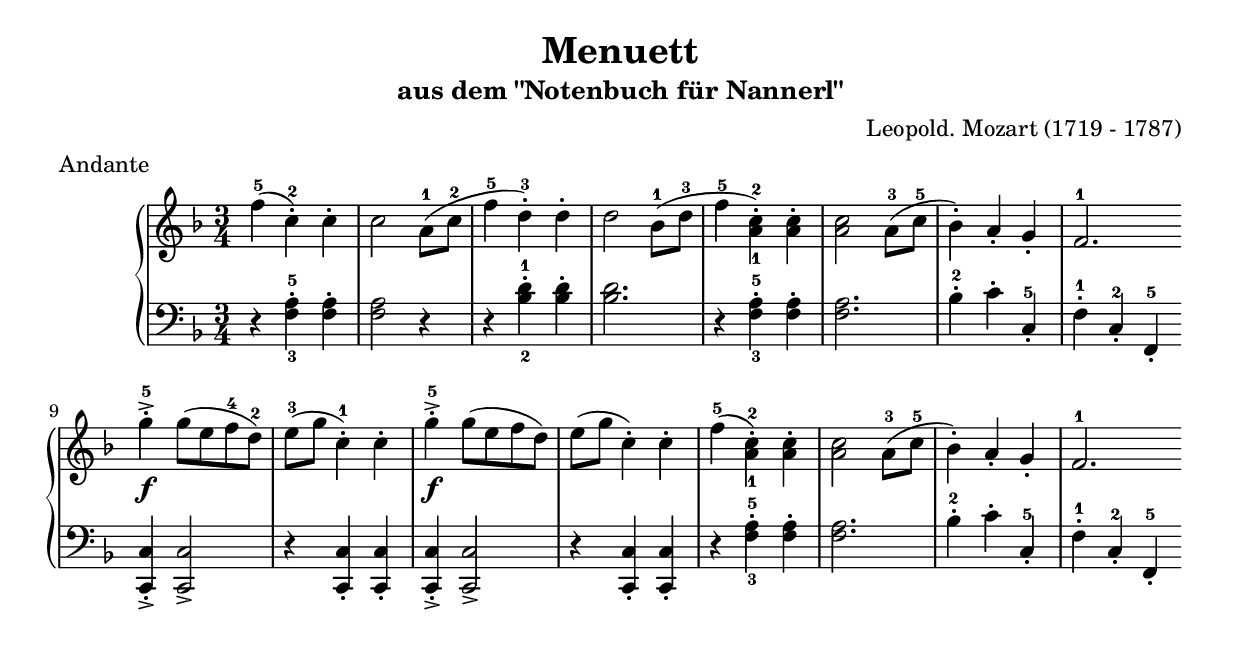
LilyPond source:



\version "2.10.29" % necessary for upgrading to future LilyPond versions.

\include "deutsch.ly"

	\header{
	  title = "Menuett"
	  subtitle = "aus dem \"Notenbuch für Nannerl\""
	  meter = "Andante"
 	  poet = ""
 	  composer = "Leopold. Mozart (1719 - 1787)" 
	% tagline = "hallo matt"
	  arranger = "" 
	}


upper = \relative c'' { 
		\clef treble 
		\key f \major 
		\time 3/4

		f4-5( c-.-2) c-. | c2 a8-1( c-2 | f4-5 d-3)-. d-. | d2 b8-1( d-3  |   % \break
		 
		f4-5  <a,-1 c-2>-.) <a c>-. | <a c>2 a8-3( c-5 | b4)-. a-. g-. | f2.-1  \bar ":|"  % \break
		
		g'4-.->-5 \f g8( e f-4 d)-2 | e(-3 g c,4)-.-1 c-. | g'4-.->-5 \f g8( e f d) | e( g c,4)-. c-. | % \break
		
		f4(-5  <a,-1 c-2>-.) <a c>-. | <a c>2 a8-3( c-5 | b4)-. a-. g-. | f2.-1  \bar ":|"
}


lower = \relative c { 
		\clef bass 
		\key f \major 
		\time 3/4 

		r4 <f-3 a-5>-. <f a>-. | <f a>2 r4 | r  <b-2 d-1>-. <b d>-. | <b d>2. |

		r4 <f-3 a-5>-. <f a>-. | <f a>2. | b4-.-2 c-. c,-.-5 | f-.-1 c-.-2 f,-.-5 |
		
		<c c'>4-.-> <c c'>2->  | r4 <c c'>4-. <c c'>-. | <c c'>4-.-> <c c'>2->  | r4 <c c'>4-. <c c'>-. |
		
		r4 <f'-3 a-5>-. <f a>-. | <f a>2. | b4-.-2 c-. c,-.-5 | f-.-1 c-.-2 f,-.-5 |
}


\score{ 
	\new PianoStaff << 
	\new Staff = "upper" \upper 
	\new Staff = "lower" \lower 
	>> 
} 